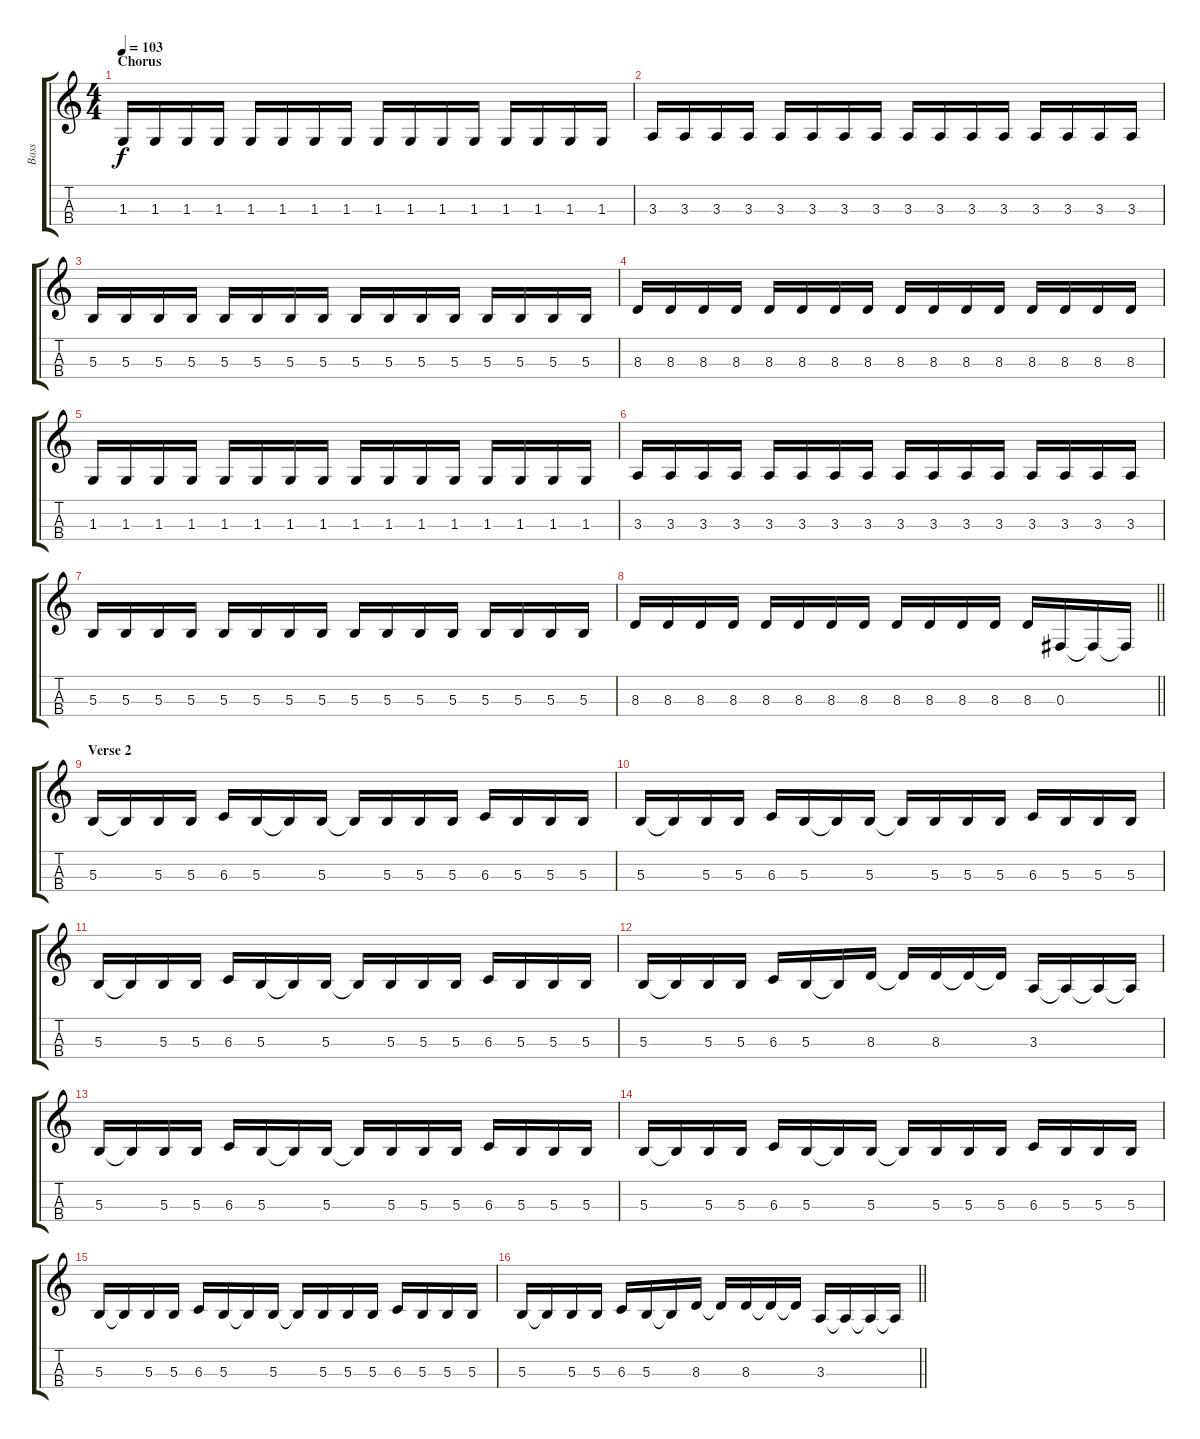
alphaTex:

\track ("Bass" "Bass") {instrument electricbasspick}
\staff {score tabs}
\tuning (E3 B2 Gb2 B1) {hide}
\ts (4 4)
\section ("" "Chorus")
\tempo 103
\clef g2
\ks c
1.3.16{dy f} 1.3.16 1.3.16 1.3.16 1.3.16 1.3.16 1.3.16 1.3.16 1.3.16 1.3.16 1.3.16 1.3.16 1.3.16 1.3.16 1.3.16 1.3.16 |
3.3.16 3.3.16 3.3.16 3.3.16 3.3.16 3.3.16 3.3.16 3.3.16 3.3.16 3.3.16 3.3.16 3.3.16 3.3.16 3.3.16 3.3.16 3.3.16 |
5.3.16 5.3.16 5.3.16 5.3.16 5.3.16 5.3.16 5.3.16 5.3.16 5.3.16 5.3.16 5.3.16 5.3.16 5.3.16 5.3.16 5.3.16 5.3.16 |
8.3.16 8.3.16 8.3.16 8.3.16 8.3.16 8.3.16 8.3.16 8.3.16 8.3.16 8.3.16 8.3.16 8.3.16 8.3.16 8.3.16 8.3.16 8.3.16 |
1.3.16 1.3.16 1.3.16 1.3.16 1.3.16 1.3.16 1.3.16 1.3.16 1.3.16 1.3.16 1.3.16 1.3.16 1.3.16 1.3.16 1.3.16 1.3.16 |
3.3.16 3.3.16 3.3.16 3.3.16 3.3.16 3.3.16 3.3.16 3.3.16 3.3.16 3.3.16 3.3.16 3.3.16 3.3.16 3.3.16 3.3.16 3.3.16 |
5.3.16 5.3.16 5.3.16 5.3.16 5.3.16 5.3.16 5.3.16 5.3.16 5.3.16 5.3.16 5.3.16 5.3.16 5.3.16 5.3.16 5.3.16 5.3.16 |
\barLineRight lightlight
8.3.16 8.3.16 8.3.16 8.3.16 8.3.16 8.3.16 8.3.16 8.3.16 8.3.16 8.3.16 8.3.16 8.3.16 8.3.16 0.3.16 0.3{t}.16 0.3{t}.16 |
\section ("" "Verse 2")
5.3.16 5.3{t}.16 5.3.16 5.3.16 6.3.16 5.3.16 5.3{t}.16 5.3.16 5.3{t}.16 5.3.16 5.3.16 5.3.16 6.3.16 5.3.16 5.3.16 5.3.16 |
5.3.16 5.3{t}.16 5.3.16 5.3.16 6.3.16 5.3.16 5.3{t}.16 5.3.16 5.3{t}.16 5.3.16 5.3.16 5.3.16 6.3.16 5.3.16 5.3.16 5.3.16 |
5.3.16 5.3{t}.16 5.3.16 5.3.16 6.3.16 5.3.16 5.3{t}.16 5.3.16 5.3{t}.16 5.3.16 5.3.16 5.3.16 6.3.16 5.3.16 5.3.16 5.3.16 |
5.3.16 5.3{t}.16 5.3.16 5.3.16 6.3.16 5.3.16 5.3{t}.16 8.3.16 8.3{t}.16 8.3.16 8.3{t}.16 8.3{t}.16 3.3.16 3.3{t}.16 3.3{t}.16 3.3{t}.16 |
5.3.16 5.3{t}.16 5.3.16 5.3.16 6.3.16 5.3.16 5.3{t}.16 5.3.16 5.3{t}.16 5.3.16 5.3.16 5.3.16 6.3.16 5.3.16 5.3.16 5.3.16 |
5.3.16 5.3{t}.16 5.3.16 5.3.16 6.3.16 5.3.16 5.3{t}.16 5.3.16 5.3{t}.16 5.3.16 5.3.16 5.3.16 6.3.16 5.3.16 5.3.16 5.3.16 |
5.3.16 5.3{t}.16 5.3.16 5.3.16 6.3.16 5.3.16 5.3{t}.16 5.3.16 5.3{t}.16 5.3.16 5.3.16 5.3.16 6.3.16 5.3.16 5.3.16 5.3.16 |
\barLineRight lightlight
5.3.16 5.3{t}.16 5.3.16 5.3.16 6.3.16 5.3.16 5.3{t}.16 8.3.16 8.3{t}.16 8.3.16 8.3{t}.16 8.3{t}.16 3.3.16 3.3{t}.16 3.3{t}.16 3.3{t}.16
